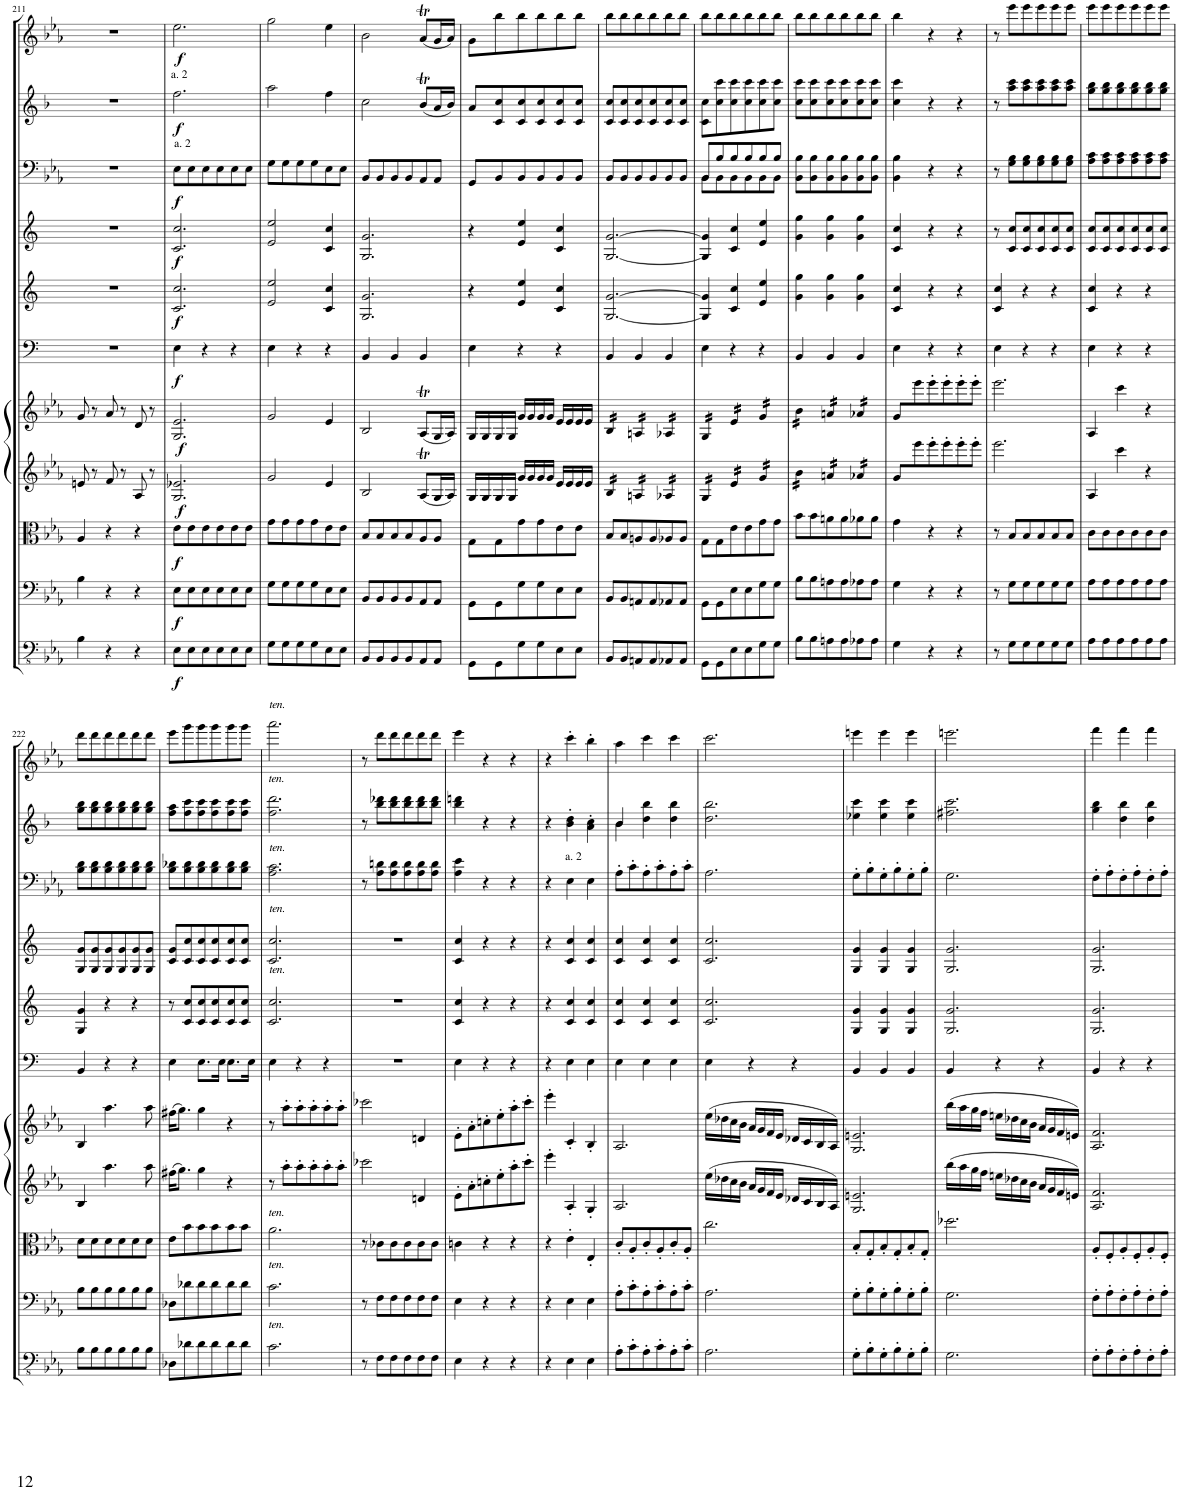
**kern	**dynam	**kern	**dynam	**kern	**dynam	**kern	**dynam	**kern	**dynam	**kern	**dynam	**kern	**dynam	**kern	**dynam	**kern	**dynam	**kern	**text	**dynam	**kern	**dynam
*part11	*part11	*part10	*part10	*part9	*part9	*part8	*part8	*part7	*part7	*part6	*part6	*part5	*part5	*part4	*part4	*part3	*part3	*part2	*part2	*part2	*part1	*part1
*staff11	*staff11	*staff10	*staff10	*staff9	*staff9	*staff8	*staff8	*staff7	*staff7	*staff6	*staff6	*staff5	*staff5	*staff4	*staff4	*staff3	*staff3	*staff2	*staff2	*staff2	*staff1	*staff1
*I"Basso.	*	*I"Violoncello.	*	*I"Viola.	*	*I"Violino II.	*	*I"Violino I.	*	*I"Timpani in Es. B.	*	*I"Trombe in Es.	*	*I"Corni in Es.	*	*I"Fagotti.	*	*I"Clarinetti in B.	*	*	*I"Flauto.	*
*	*	*	*	*	*	*	*	*	*	*I'Timp	*	*	*	*	*	*	*	*I'Cl	*	*	*I'Fl	*
!!LO:PB:g=z
*clefFv4	*	*clefF4	*	*clefC3	*	*clefG2	*	*clefG2	*	*clefF4	*	*clefG2	*	*clefG2	*	*clefF4	*	*clefG2	*	*	*clefG2	*
*	*	*	*	*	*	*	*	*	*	*	*	*Trd-2c-3	*	*Trd5c9	*	*	*	*Trd1c2	*	*	*	*
*k[b-e-a-]	*	*k[b-e-a-]	*	*k[b-e-a-]	*	*k[b-e-a-]	*	*k[b-e-a-]	*	*k[b-e-a-]	*	*k[]	*	*k[]	*	*k[b-e-a-]	*	*k[b-]	*	*	*k[b-e-a-]	*
*M3/4	*	*M3/4	*	*M3/4	*	*M3/4	*	*M3/4	*	*M3/4	*	*M3/4	*	*M3/4	*	*M3/4	*	*M3/4	*	*	*M3/4	*
=211	=211	=211	=211	=211	=211	=211	=211	=211	=211	=211	=211	=211	=211	=211	=211	=211	=211	=211	=211	=211	=211	=211
4BB-\	.	4B-\	.	4A-/	.	8en/	.	8g/	.	2.r	.	2.r	.	2.r	.	2.r	.	2.r	.	.	2.r	.
.	.	.	.	.	.	8r	.	8r	.	.	.	.	.	.	.	.	.	.	.	.	.	.
4r	.	4r	.	4r	.	8f/	.	8a-/	.	.	.	.	.	.	.	.	.	.	.	.	.	.
.	.	.	.	.	.	8r	.	8r	.	.	.	.	.	.	.	.	.	.	.	.	.	.
4r	.	4r	.	4r	.	8A-/	.	8d/	.	.	.	.	.	.	.	.	.	.	.	.	.	.
.	.	.	.	.	.	8r	.	8r	.	.	.	.	.	.	.	.	.	.	.	.	.	.
=212	=212	=212	=212	=212	=212	=212	=212	=212	=212	=212	=212	=212	=212	=212	=212	=212	=212	=212	=212	=212	=212	=212
!	!	!	!	!	!	!	!	!	!	!	!	!	!	!	!	!	!	!LO:TX:a:t=a. 2	!	!	!	!
!	!	!	!	!	!	!	!	!	!	!	!	!	!	!	!	!LO:TX:a:t=a. 2	!	!	!	!	!	!
!	!LO:DY:b	!	!LO:DY:b	!	!LO:DY:b	!	!LO:DY:b	!	!LO:DY:b	!	!LO:DY:b	!	!LO:DY:b	!	!LO:DY:b	!	!LO:DY:b	!	!	!LO:DY:b	!	!LO:DY:b
8EE-\L	f	8E-\L	f	8e-\L	f	2.G/ 2.e-X/	f	2.G/ 2.e-/	f	4E-\	f	2.c/ 2.cc/	f	2.c/ 2.cc/	f	8E-\L	f	2.ff\	.	f	2.ee-\	f
8EE-\	.	8E-\	.	8e-\	.	.	.	.	.	.	.	.	.	.	.	8E-\	.	.	.	.	.	.
8EE-\	.	8E-\	.	8e-\	.	.	.	.	.	4r	.	.	.	.	.	8E-\	.	.	.	.	.	.
8EE-\	.	8E-\	.	8e-\	.	.	.	.	.	.	.	.	.	.	.	8E-\	.	.	.	.	.	.
8EE-\	.	8E-\	.	8e-\	.	.	.	.	.	4r	.	.	.	.	.	8E-\	.	.	.	.	.	.
8EE-\J	.	8E-\J	.	8e-\J	.	.	.	.	.	.	.	.	.	.	.	8E-\J	.	.	.	.	.	.
=213	=213	=213	=213	=213	=213	=213	=213	=213	=213	=213	=213	=213	=213	=213	=213	=213	=213	=213	=213	=213	=213	=213
8GG\L	.	8G\L	.	8g\L	.	2g/	.	2g/	.	4E-\	.	2e/ 2ee/	.	2e/ 2ee/	.	8G\L	.	2aa\	.	.	2gg\	.
8GG\	.	8G\	.	8g\	.	.	.	.	.	.	.	.	.	.	.	8G\	.	.	.	.	.	.
8GG\	.	8G\	.	8g\	.	.	.	.	.	4r	.	.	.	.	.	8G\	.	.	.	.	.	.
8GG\	.	8G\	.	8g\	.	.	.	.	.	.	.	.	.	.	.	8G\	.	.	.	.	.	.
8EE-\	.	8E-\	.	8e-\	.	4e-/	.	4e-/	.	4r	.	4c/ 4cc/	.	4c/ 4cc/	.	8E-\	.	4ff\	.	.	4ee-\	.
8EE-\J	.	8E-\J	.	8e-\J	.	.	.	.	.	.	.	.	.	.	.	8E-\J	.	.	.	.	.	.
=214	=214	=214	=214	=214	=214	=214	=214	=214	=214	=214	=214	=214	=214	=214	=214	=214	=214	=214	=214	=214	=214	=214
8BBB-/L	.	8BB-/L	.	8B-/L	.	2B-/	.	2B-/	.	4BB-/	.	2.G/ 2.g/	.	2.G/ 2.g/	.	8BB-/L	.	2cc\	.	.	2b-\	.
8BBB-/	.	8BB-/	.	8B-/	.	.	.	.	.	.	.	.	.	.	.	8BB-/	.	.	.	.	.	.
8BBB-/	.	8BB-/	.	8B-/	.	.	.	.	.	4BB-/	.	.	.	.	.	8BB-/	.	.	.	.	.	.
8BBB-/	.	8BB-/	.	8B-/	.	.	.	.	.	.	.	.	.	.	.	8BB-/	.	.	.	.	.	.
8AAA-/	.	8AA-/	.	8A-/	.	(8A-T/L	.	(8A-T/L	.	4BB-/	.	.	.	.	.	8AA-/	.	(8b-T/L	.	.	(8a-T/L	.
8AAA-/J	.	8AA-/J	.	8A-/J	.	16G/L	.	16G/L	.	.	.	.	.	.	.	8AA-/J	.	16a/L	.	.	16g/L	.
.	.	.	.	.	.	16A-/JJ)	.	16A-/JJ)	.	.	.	.	.	.	.	.	.	16b-/JJ)	.	.	16a-/JJ)	.
=215	=215	=215	=215	=215	=215	=215	=215	=215	=215	=215	=215	=215	=215	=215	=215	=215	=215	=215	=215	=215	=215	=215
8GGG\L	.	8GG\L	.	8G\L	.	16G/LL	.	16G/LL	.	4E-\	.	4r	.	4r	.	8GG/L	.	8a/L	.	.	8g\L	.
.	.	.	.	.	.	16G/	.	16G/	.	.	.	.	.	.	.	.	.	.	.	.	.	.
8GGG\	.	8GG\	.	8G\	.	16G/	.	16G/	.	.	.	.	.	.	.	8BB-/	.	8c/ 8cc/	.	.	8bb-\	.
.	.	.	.	.	.	16G/JJ	.	16G/JJ	.	.	.	.	.	.	.	.	.	.	.	.	.	.
8GG\	.	8G\	.	8g\	.	16g/LL	.	16g/LL	.	4r	.	4e/ 4ee/	.	4e/ 4ee/	.	8BB-/	.	8c/ 8cc/	.	.	8bb-\	.
.	.	.	.	.	.	16g/	.	16g/	.	.	.	.	.	.	.	.	.	.	.	.	.	.
8GG\	.	8G\	.	8g\	.	16g/	.	16g/	.	.	.	.	.	.	.	8BB-/	.	8c/ 8cc/	.	.	8bb-\	.
.	.	.	.	.	.	16g/JJ	.	16g/JJ	.	.	.	.	.	.	.	.	.	.	.	.	.	.
8EE-\	.	8E-\	.	8e-\	.	16e-/LL	.	16e-/LL	.	4r	.	4c/ 4cc/	.	4c/ 4cc/	.	8BB-/	.	8c/ 8cc/	.	.	8bb-\	.
.	.	.	.	.	.	16e-/	.	16e-/	.	.	.	.	.	.	.	.	.	.	.	.	.	.
8EE-\J	.	8E-\J	.	8e-\J	.	16e-/	.	16e-/	.	.	.	.	.	.	.	8BB-/J	.	8c/ 8cc/J	.	.	8bb-\J	.
.	.	.	.	.	.	16e-/JJ	.	16e-/JJ	.	.	.	.	.	.	.	.	.	.	.	.	.	.
=216	=216	=216	=216	=216	=216	=216	=216	=216	=216	=216	=216	=216	=216	=216	=216	=216	=216	=216	=216	=216	=216	=216
*	*	*	*	*	*	*tremolo	*	*	*	*	*	*	*	*	*	*	*	*	*	*	*	*
*	*	*	*	*	*	*	*	*tremolo	*	*	*	*	*	*	*	*	*	*	*	*	*	*
8BBB-/L	.	8BB-/L	.	8B-/L	.	16B-/LL	.	16B-/LL	.	4BB-/	.	[2.G/ [2.g/	.	[2.G/ [2.g/	.	8BB-/L	.	8c/ 8cc/L	.	.	8bb-\L	.
.	.	.	.	.	.	16B-/	.	16B-/	.	.	.	.	.	.	.	.	.	.	.	.	.	.
8BBB-/	.	8BB-/	.	8B-/	.	16B-/	.	16B-/	.	.	.	.	.	.	.	8BB-/	.	8c/ 8cc/	.	.	8bb-\	.
.	.	.	.	.	.	16B-/JJ	.	16B-/JJ	.	.	.	.	.	.	.	.	.	.	.	.	.	.
8AAAn/	.	8AAn/	.	8An/	.	16An/LL	.	16An/LL	.	4BB-/	.	.	.	.	.	8BB-/	.	8c/ 8cc/	.	.	8bb-\	.
.	.	.	.	.	.	16An/	.	16An/	.	.	.	.	.	.	.	.	.	.	.	.	.	.
8AAA/	.	8AA/	.	8A/	.	16An/	.	16An/	.	.	.	.	.	.	.	8BB-/	.	8c/ 8cc/	.	.	8bb-\	.
.	.	.	.	.	.	16An/JJ	.	16An/JJ	.	.	.	.	.	.	.	.	.	.	.	.	.	.
8AAA-X/	.	8AA-X/	.	8A-X/	.	16A-X/LL	.	16A-X/LL	.	4BB-/	.	.	.	.	.	8BB-/	.	8c/ 8cc/	.	.	8bb-\	.
.	.	.	.	.	.	16A-X/	.	16A-X/	.	.	.	.	.	.	.	.	.	.	.	.	.	.
8AAA-/J	.	8AA-/J	.	8A-/J	.	16A-X/	.	16A-X/	.	.	.	.	.	.	.	8BB-/J	.	8c/ 8cc/J	.	.	8bb-\J	.
.	.	.	.	.	.	16A-X/JJ	.	16A-X/JJ	.	.	.	.	.	.	.	.	.	.	.	.	.	.
=217	=217	=217	=217	=217	=217	=217	=217	=217	=217	=217	=217	=217	=217	=217	=217	=217	=217	=217	=217	=217	=217	=217
*	*	*	*	*	*	*	*	*	*	*	*	*	*	*	*	*^	*	*	*	*	*	*
8GGG\L	.	8GG\L	.	8G\L	.	16G/LL	.	16G/LL	.	4E-\	.	4G/] 4g/]	.	4G/] 4g/]	.	8BB-/L	8BB-\L	.	8c\ 8cc\L	.	.	8bb-\L	.
.	.	.	.	.	.	16G/	.	16G/	.	.	.	.	.	.	.	.	.	.	.	.	.	.	.
8GGG\	.	8GG\	.	8G\	.	16G/	.	16G/	.	.	.	.	.	.	.	8B-/	8BB-\	.	8cc\ 8ccc\	.	.	8bb-\	.
.	.	.	.	.	.	16G/JJ	.	16G/JJ	.	.	.	.	.	.	.	.	.	.	.	.	.	.	.
8EE-\	.	8E-\	.	8e-\	.	16e-/LL	.	16e-/LL	.	4r	.	4c/ 4cc/	.	4c/ 4cc/	.	8B-/	8BB-\	.	8cc\ 8ccc\	.	.	8bb-\	.
.	.	.	.	.	.	16e-/	.	16e-/	.	.	.	.	.	.	.	.	.	.	.	.	.	.	.
8EE-\	.	8E-\	.	8e-\	.	16e-/	.	16e-/	.	.	.	.	.	.	.	8B-/	8BB-\	.	8cc\ 8ccc\	.	.	8bb-\	.
.	.	.	.	.	.	16e-/JJ	.	16e-/JJ	.	.	.	.	.	.	.	.	.	.	.	.	.	.	.
8GG\	.	8G\	.	8g\	.	16g/LL	.	16g/LL	.	4r	.	4e/ 4ee/	.	4e/ 4ee/	.	8B-/	8BB-\	.	8cc\ 8ccc\	.	.	8bb-\	.
.	.	.	.	.	.	16g/	.	16g/	.	.	.	.	.	.	.	.	.	.	.	.	.	.	.
!	!	!	!	!	!	!	!	!	!	!	!	!	!	!	!	!	!	!	!	!LO:LY:b	!	!	!
8GG\J	.	8G\J	.	8g\J	.	16g/	.	16g/	.	.	.	.	.	.	.	8B-/J	8BB-\J	.	8cc\ 8ccc\J	.	.	8bb-\J	.
.	.	.	.	.	.	16g/JJ	.	16g/JJ	.	.	.	.	.	.	.	.	.	.	.	.	.	.	.
*	*	*	*	*	*	*	*	*	*	*	*	*	*	*	*	*v	*v	*	*	*	*	*	*
=218	=218	=218	=218	=218	=218	=218	=218	=218	=218	=218	=218	=218	=218	=218	=218	=218	=218	=218	=218	=218	=218	=218
8BB-\L	.	8B-\L	.	8b-\L	.	16b-\LL	.	16b-\LL	.	4BB-/	.	4g\ 4gg\	.	4g\ 4gg\	.	8BB-\ 8B-\L	.	8cc\ 8ccc\L	.	.	8bb-\L	.
.	.	.	.	.	.	16b-\	.	16b-\	.	.	.	.	.	.	.	.	.	.	.	.	.	.
8BB-\	.	8B-\	.	8b-\	.	16b-\	.	16b-\	.	.	.	.	.	.	.	8BB-\ 8B-\	.	8cc\ 8ccc\	.	.	8bb-\	.
.	.	.	.	.	.	16b-\JJ	.	16b-\JJ	.	.	.	.	.	.	.	.	.	.	.	.	.	.
8AAn\	.	8An\	.	8an\	.	16an/LL	.	16an/LL	.	4BB-/	.	4g\ 4gg\	.	4g\ 4gg\	.	8BB-\ 8B-\	.	8cc\ 8ccc\	.	.	8bb-\	.
.	.	.	.	.	.	16an/	.	16an/	.	.	.	.	.	.	.	.	.	.	.	.	.	.
8AA\	.	8A\	.	8a\	.	16an/	.	16an/	.	.	.	.	.	.	.	8BB-\ 8B-\	.	8cc\ 8ccc\	.	.	8bb-\	.
.	.	.	.	.	.	16an/JJ	.	16an/JJ	.	.	.	.	.	.	.	.	.	.	.	.	.	.
8AA-X\	.	8A-X\	.	8a-X\	.	16a-X/LL	.	16a-X/LL	.	4BB-/	.	4g\ 4gg\	.	4g\ 4gg\	.	8BB-\ 8B-\	.	8cc\ 8ccc\	.	.	8bb-\	.
.	.	.	.	.	.	16a-X/	.	16a-X/	.	.	.	.	.	.	.	.	.	.	.	.	.	.
8AA-\J	.	8A-\J	.	8a-\J	.	16a-X/	.	16a-X/	.	.	.	.	.	.	.	8BB-\ 8B-\J	.	8cc\ 8ccc\J	.	.	8bb-\J	.
.	.	.	.	.	.	16a-X/JJ	.	16a-X/JJ	.	.	.	.	.	.	.	.	.	.	.	.	.	.
*	*	*	*	*	*	*	*	*Xtremolo	*	*	*	*	*	*	*	*	*	*	*	*	*	*
*	*	*	*	*	*	*Xtremolo	*	*	*	*	*	*	*	*	*	*	*	*	*	*	*	*
=219	=219	=219	=219	=219	=219	=219	=219	=219	=219	=219	=219	=219	=219	=219	=219	=219	=219	=219	=219	=219	=219	=219
4GG\	.	4G\	.	4g\	.	8g/L	.	8g/L	.	4E-\	.	4c/ 4cc/	.	4c/ 4cc/	.	4BB-\ 4B-\	.	4cc\ 4ccc\	.	.	4bb-\	.
.	.	.	.	.	.	8eee-\	.	8eee-\	.	.	.	.	.	.	.	.	.	.	.	.	.	.
4r	.	4r	.	4r	.	8eee-'\	.	8eee-'\	.	4r	.	4r	.	4r	.	4r	.	4r	.	.	4r	.
.	.	.	.	.	.	8eee-'\	.	8eee-'\	.	.	.	.	.	.	.	.	.	.	.	.	.	.
4r	.	4r	.	4r	.	8eee-'\	.	8eee-'\	.	4r	.	4r	.	4r	.	4r	.	4r	.	.	4r	.
.	.	.	.	.	.	8eee-'\J	.	8eee-'\J	.	.	.	.	.	.	.	.	.	.	.	.	.	.
=220	=220	=220	=220	=220	=220	=220	=220	=220	=220	=220	=220	=220	=220	=220	=220	=220	=220	=220	=220	=220	=220	=220
8r	.	8r	.	8r	.	2.eee-\	.	2.eee-\	.	4E-\	.	4c/ 4cc/	.	8r	.	8r	.	8r	.	.	8r	.
8GG\L	.	8G\L	.	8B-/L	.	.	.	.	.	.	.	.	.	8c/ 8cc/L	.	8G\ 8B-\L	.	8aa\ 8ccc\L	.	.	8eee-\L	.
8GG\	.	8G\	.	8B-/	.	.	.	.	.	4r	.	4r	.	8c/ 8cc/	.	8G\ 8B-\	.	8aa\ 8ccc\	.	.	8eee-\	.
8GG\	.	8G\	.	8B-/	.	.	.	.	.	.	.	.	.	8c/ 8cc/	.	8G\ 8B-\	.	8aa\ 8ccc\	.	.	8eee-\	.
8GG\	.	8G\	.	8B-/	.	.	.	.	.	4r	.	4r	.	8c/ 8cc/	.	8G\ 8B-\	.	8aa\ 8ccc\	.	.	8eee-\	.
8GG\J	.	8G\J	.	8B-/J	.	.	.	.	.	.	.	.	.	8c/ 8cc/J	.	8G\ 8B-\J	.	8aa\ 8ccc\J	.	.	8eee-\J	.
=221	=221	=221	=221	=221	=221	=221	=221	=221	=221	=221	=221	=221	=221	=221	=221	=221	=221	=221	=221	=221	=221	=221
8AA-\L	.	8A-\L	.	8c\L	.	4A-/	.	4A-/	.	4E-\	.	4c/ 4cc/	.	8c/ 8cc/L	.	8A-\ 8c\L	.	8gg\ 8bb-\L	.	.	8eee-\L	.
8AA-\	.	8A-\	.	8c\	.	.	.	.	.	.	.	.	.	8c/ 8cc/	.	8A-\ 8c\	.	8gg\ 8bb-\	.	.	8eee-\	.
8AA-\	.	8A-\	.	8c\	.	4ccc\	.	4ccc\	.	4r	.	4r	.	8c/ 8cc/	.	8A-\ 8c\	.	8gg\ 8bb-\	.	.	8eee-\	.
8AA-\	.	8A-\	.	8c\	.	.	.	.	.	.	.	.	.	8c/ 8cc/	.	8A-\ 8c\	.	8gg\ 8bb-\	.	.	8eee-\	.
8AA-\	.	8A-\	.	8c\	.	4r	.	4r	.	4r	.	4r	.	8c/ 8cc/	.	8A-\ 8c\	.	8gg\ 8bb-\	.	.	8eee-\	.
8AA-\J	.	8A-\J	.	8c\J	.	.	.	.	.	.	.	.	.	8c/ 8cc/J	.	8A-\ 8c\J	.	8gg\ 8bb-\J	.	.	8eee-\J	.
!!LO:LB:g=z
=222	=222	=222	=222	=222	=222	=222	=222	=222	=222	=222	=222	=222	=222	=222	=222	=222	=222	=222	=222	=222	=222	=222
8BB-\L	.	8B-\L	.	8d\L	.	4B-/	.	4B-/	.	4BB-/	.	4G/ 4g/	.	8G/ 8g/L	.	8B-\ 8d\L	.	8gg\ 8bb-\L	.	.	8ddd\L	.
8BB-\	.	8B-\	.	8d\	.	.	.	.	.	.	.	.	.	8G/ 8g/	.	8B-\ 8d\	.	8gg\ 8bb-\	.	.	8ddd\	.
8BB-\	.	8B-\	.	8d\	.	4.aa-\	.	4.aa-\	.	4r	.	4r	.	8G/ 8g/	.	8B-\ 8d\	.	8gg\ 8bb-\	.	.	8ddd\	.
8BB-\	.	8B-\	.	8d\	.	.	.	.	.	.	.	.	.	8G/ 8g/	.	8B-\ 8d\	.	8gg\ 8bb-\	.	.	8ddd\	.
8BB-\	.	8B-\	.	8d\	.	.	.	.	.	4r	.	4r	.	8G/ 8g/	.	8B-\ 8d\	.	8gg\ 8bb-\	.	.	8ddd\	.
8BB-\J	.	8B-\J	.	8d\J	.	8aa-\	.	8aa-\	.	.	.	.	.	8G/ 8g/J	.	8B-\ 8d\J	.	8gg\ 8bb-\J	.	.	8ddd\J	.
=223	=223	=223	=223	=223	=223	=223	=223	=223	=223	=223	=223	=223	=223	=223	=223	=223	=223	=223	=223	=223	=223	=223
8DD-X\L	.	8D-X\L	.	8e-\L	.	(16ff#X\KL	.	(16ff#X\KL	.	4E-\	.	8r	.	8c/ 8g/L	.	8B-\ 8d-X\L	.	8ff\ 8aa\L	.	.	8eee-\L	.
.	.	.	.	.	.	8.gg'<\J)	.	8.gg'<\J)	.	.	.	.	.	.	.	.	.	.	.	.	.	.
8D-X\	.	8d-X\	.	8b-\	.	.	.	.	.	.	.	8c/ 8cc/L	.	8c/ 8cc/	.	8B-\ 8d-\	.	8ff\ 8ccc\	.	.	8ggg\	.
8D-\	.	8d-\	.	8b-\	.	4gg\	.	4gg\	.	8.E-\L	.	8c/ 8cc/	.	8c/ 8cc/	.	8B-\ 8d-\	.	8ff\ 8ccc\	.	.	8ggg\	.
8D-\	.	8d-\	.	8b-\	.	.	.	.	.	.	.	8c/ 8cc/	.	8c/ 8cc/	.	8B-\ 8d-\	.	8ff\ 8ccc\	.	.	8ggg\	.
.	.	.	.	.	.	.	.	.	.	16E-\Jk	.	.	.	.	.	.	.	.	.	.	.	.
8D-\	.	8d-\	.	8b-\	.	4r	.	4r	.	8.E-\L	.	8c/ 8cc/	.	8c/ 8cc/	.	8B-\ 8d-\	.	8ff\ 8ccc\	.	.	8ggg\	.
8D-\J	.	8d-\J	.	8b-\J	.	.	.	.	.	.	.	8c/ 8cc/J	.	8c/ 8cc/J	.	8B-\ 8d-\J	.	8ff\ 8ccc\J	.	.	8ggg\J	.
.	.	.	.	.	.	.	.	.	.	16E-\Jk	.	.	.	.	.	.	.	.	.	.	.	.
=224	=224	=224	=224	=224	=224	=224	=224	=224	=224	=224	=224	=224	=224	=224	=224	=224	=224	=224	=224	=224	=224	=224
!	!	!	!	!	!	!	!	!	!	!	!	!	!	!	!	!	!	!	!	!	!LO:TX:a:i:t=ten.	!
!	!	!	!	!	!	!	!	!	!	!	!	!	!	!	!	!	!	!LO:TX:a:i:t=ten.	!	!	!	!
!	!	!	!	!	!	!	!	!	!	!	!	!	!	!	!	!LO:TX:a:i:t=ten.	!	!	!	!	!	!
!	!	!	!	!	!	!	!	!	!	!	!	!	!	!LO:TX:a:i:t=ten.	!	!	!	!	!	!	!	!
!	!	!	!	!	!	!	!	!	!	!	!	!LO:TX:a:i:t=ten.	!	!	!	!	!	!	!	!	!	!
!	!	!	!	!LO:TX:a:i:t=ten.	!	!	!	!	!	!	!	!	!	!	!	!	!	!	!	!	!	!
!	!	!LO:TX:a:i:t=ten.	!	!	!	!	!	!	!	!	!	!	!	!	!	!	!	!	!	!	!	!
!LO:TX:a:i:t=ten.	!	!	!	!	!	!	!	!	!	!	!	!	!	!	!	!	!	!	!	!	!	!
2.C\	.	2.c\	.	2.a-\	.	8r	.	8r	.	4E-\	.	2.c/ 2.cc/	.	2.c/ 2.cc/	.	2.A-\ 2.c\	.	2.ff\ 2.ddd\	.	.	2.aaa-\	.
.	.	.	.	.	.	8aa-'\L	.	8aa-'\L	.	.	.	.	.	.	.	.	.	.	.	.	.	.
.	.	.	.	.	.	8aa-'\	.	8aa-'\	.	4r	.	.	.	.	.	.	.	.	.	.	.	.
.	.	.	.	.	.	8aa-'\	.	8aa-'\	.	.	.	.	.	.	.	.	.	.	.	.	.	.
.	.	.	.	.	.	8aa-'\	.	8aa-'\	.	4r	.	.	.	.	.	.	.	.	.	.	.	.
.	.	.	.	.	.	8aa-'\J	.	8aa-'\J	.	.	.	.	.	.	.	.	.	.	.	.	.	.
=225	=225	=225	=225	=225	=225	=225	=225	=225	=225	=225	=225	=225	=225	=225	=225	=225	=225	=225	=225	=225	=225	=225
8r	.	8r	.	8r	.	2ccc-X\	.	2ccc-X\	.	2.r	.	2.r	.	2.r	.	8r	.	8r	.	.	8r	.
8FF\L	.	8F\L	.	8c-X\L	.	.	.	.	.	.	.	.	.	.	.	8A-\ 8dn\L	.	8bb-\ 8ddd-X\L	.	.	8ddd\L	.
8FF\	.	8F\	.	8c-\	.	.	.	.	.	.	.	.	.	.	.	8A-\ 8d\	.	8bb-\ 8ddd-\	.	.	8ddd\	.
8FF\	.	8F\	.	8c-\	.	.	.	.	.	.	.	.	.	.	.	8A-\ 8d\	.	8bb-\ 8ddd-\	.	.	8ddd\	.
8FF\	.	8F\	.	8c-\	.	4dn/	.	4dn/	.	.	.	.	.	.	.	8A-\ 8d\	.	8bb-\ 8ddd-\	.	.	8ddd\	.
8FF\J	.	8F\J	.	8c-\J	.	.	.	.	.	.	.	.	.	.	.	8A-\ 8d\J	.	8bb-\ 8ddd-\J	.	.	8ddd\J	.
=226	=226	=226	=226	=226	=226	=226	=226	=226	=226	=226	=226	=226	=226	=226	=226	=226	=226	=226	=226	=226	=226	=226
4EE-\	.	4E-\	.	4cn\	.	8e-'\L	.	8e-'\L	.	4E-\	.	4c/ 4cc/	.	4c/ 4cc/	.	4A-\ 4e-\	.	4bb-\ 4dddn\	.	.	4eee-\	.
.	.	.	.	.	.	8a-'\	.	8a-'\	.	.	.	.	.	.	.	.	.	.	.	.	.	.
4r	.	4r	.	4r	.	8ccn'\	.	8ccn'\	.	4r	.	4r	.	4r	.	4r	.	4r	.	.	4r	.
.	.	.	.	.	.	8ee-'\	.	8ee-'\	.	.	.	.	.	.	.	.	.	.	.	.	.	.
4r	.	4r	.	4r	.	8aa-'\	.	8aa-'\	.	4r	.	4r	.	4r	.	4r	.	4r	.	.	4r	.
.	.	.	.	.	.	8ccc'\J	.	8ccc'\J	.	.	.	.	.	.	.	.	.	.	.	.	.	.
=227	=227	=227	=227	=227	=227	=227	=227	=227	=227	=227	=227	=227	=227	=227	=227	=227	=227	=227	=227	=227	=227	=227
4r	.	4r	.	4r	.	4eee-'\	.	4eee-'\	.	4r	.	4r	.	4r	.	4r	.	4r	.	.	4r	.
!	!	!	!	!	!	!	!	!	!	!	!	!	!	!	!	!LO:TX:a:t=a. 2	!	!	!	!	!	!
4EE-\	.	4E-\	.	4e-'\	.	4A-'/	.	4c'/	.	4E-\	.	4c/ 4cc/	.	4c/ 4cc/	.	4E-\	.	4b-\' 4dd\'	.	.	4ccc'\	.
4EE-\	.	4E-\	.	4E-'/	.	4G'/	.	4B-'/	.	4E-\	.	4c/ 4cc/	.	4c/ 4cc/	.	4E-\	.	4a\' 4cc\'	.	.	4bb-'\	.
=228	=228	=228	=228	=228	=228	=228	=228	=228	=228	=228	=228	=228	=228	=228	=228	=228	=228	=228	=228	=228	=228	=228
*	*	*	*	*	*	*	*	*	*	*	*	*	*	*	*	*	*	*^	*	*	*	*
8AA-'\L	.	8A-'\L	.	8c'/L	.	2.A-/	.	2.A-/	.	4E-\	.	4c/ 4cc/	.	4c/ 4cc/	.	8A-'\L	.	4b-/	4b-\	.	.	4aa-\	.
8C'\	.	8c'\	.	8A-'/	.	.	.	.	.	.	.	.	.	.	.	8c'\	.	.	.	.	.	.	.
8AA-'\	.	8A-'\	.	8c'/	.	.	.	.	.	4E-\	.	4c/ 4cc/	.	4c/ 4cc/	.	8A-'\	.	4dd\ 4bb-\	2ryy	.	.	4ccc\	.
8C'\	.	8c'\	.	8A-'/	.	.	.	.	.	.	.	.	.	.	.	8c'\	.	.	.	.	.	.	.
8AA-'\	.	8A-'\	.	8c'/	.	.	.	.	.	4E-\	.	4c/ 4cc/	.	4c/ 4cc/	.	8A-'\	.	4dd\ 4bb-\	.	.	.	4ccc\	.
8C'\J	.	8c'\J	.	8A-'/J	.	.	.	.	.	.	.	.	.	.	.	8c'\J	.	.	.	.	.	.	.
*	*	*	*	*	*	*	*	*	*	*	*	*	*	*	*	*	*	*v	*v	*	*	*	*
=229	=229	=229	=229	=229	=229	=229	=229	=229	=229	=229	=229	=229	=229	=229	=229	=229	=229	=229	=229	=229	=229	=229
2.AA-\	.	2.A-\	.	2.cc\	.	(16ee-\LL	.	(16ee-\LL	.	4E-\	.	2.c/ 2.cc/	.	2.c/ 2.cc/	.	2.A-\	.	2.dd\ 2.bb-\	.	.	2.ccc\	.
.	.	.	.	.	.	16dd-X\	.	16dd-X\	.	.	.	.	.	.	.	.	.	.	.	.	.	.
.	.	.	.	.	.	16cc\	.	16cc\	.	.	.	.	.	.	.	.	.	.	.	.	.	.
.	.	.	.	.	.	16b-\JJ	.	16b-\JJ	.	.	.	.	.	.	.	.	.	.	.	.	.	.
.	.	.	.	.	.	16a-/LL	.	16a-/LL	.	4r	.	.	.	.	.	.	.	.	.	.	.	.
.	.	.	.	.	.	16g/	.	16g/	.	.	.	.	.	.	.	.	.	.	.	.	.	.
.	.	.	.	.	.	16f/	.	16f/	.	.	.	.	.	.	.	.	.	.	.	.	.	.
.	.	.	.	.	.	16e-/JJ	.	16e-/JJ	.	.	.	.	.	.	.	.	.	.	.	.	.	.
.	.	.	.	.	.	16d-X/LL	.	16d-X/LL	.	4r	.	.	.	.	.	.	.	.	.	.	.	.
.	.	.	.	.	.	16c/	.	16c/	.	.	.	.	.	.	.	.	.	.	.	.	.	.
.	.	.	.	.	.	16B-/	.	16B-/	.	.	.	.	.	.	.	.	.	.	.	.	.	.
.	.	.	.	.	.	16A-/JJ)	.	16A-/JJ)	.	.	.	.	.	.	.	.	.	.	.	.	.	.
=230	=230	=230	=230	=230	=230	=230	=230	=230	=230	=230	=230	=230	=230	=230	=230	=230	=230	=230	=230	=230	=230	=230
8GG'\L	.	8G'\L	.	8B-'/L	.	2.G/ 2.en/	.	2.G/ 2.en/	.	4BB-/	.	4G/ 4g/	.	4G/ 4g/	.	8G'\L	.	4ee-X\ 4ccc\	.	.	4eeen\	.
8BB-'\	.	8B-'\	.	8G'/	.	.	.	.	.	.	.	.	.	.	.	8B-'\	.	.	.	.	.	.
8GG'\	.	8G'\	.	8B-'/	.	.	.	.	.	4BB-/	.	4G/ 4g/	.	4G/ 4g/	.	8G'\	.	4ee-\ 4ccc\	.	.	4eee\	.
8BB-'\	.	8B-'\	.	8G'/	.	.	.	.	.	.	.	.	.	.	.	8B-'\	.	.	.	.	.	.
8GG'\	.	8G'\	.	8B-'/	.	.	.	.	.	4BB-/	.	4G/ 4g/	.	4G/ 4g/	.	8G'\	.	4ee-\ 4ccc\	.	.	4eee\	.
8BB-'\J	.	8B-'\J	.	8G'/J	.	.	.	.	.	.	.	.	.	.	.	8B-'\J	.	.	.	.	.	.
=231	=231	=231	=231	=231	=231	=231	=231	=231	=231	=231	=231	=231	=231	=231	=231	=231	=231	=231	=231	=231	=231	=231
2.GG\	.	2.G\	.	2.dd-X\	.	(16bb-\LL	.	(16bb-\LL	.	4BB-/	.	2.G/ 2.g/	.	2.G/ 2.g/	.	2.G\	.	2.ff#X\ 2.ccc\	.	.	2.eeen\	.
.	.	.	.	.	.	16aa-\	.	16aa-\	.	.	.	.	.	.	.	.	.	.	.	.	.	.
.	.	.	.	.	.	16gg\	.	16gg\	.	.	.	.	.	.	.	.	.	.	.	.	.	.
.	.	.	.	.	.	16ff\JJ	.	16ff\JJ	.	.	.	.	.	.	.	.	.	.	.	.	.	.
.	.	.	.	.	.	16een\LL	.	16een\LL	.	4r	.	.	.	.	.	.	.	.	.	.	.	.
.	.	.	.	.	.	16dd-X\	.	16dd-X\	.	.	.	.	.	.	.	.	.	.	.	.	.	.
.	.	.	.	.	.	16cc\	.	16cc\	.	.	.	.	.	.	.	.	.	.	.	.	.	.
.	.	.	.	.	.	16b-\JJ	.	16b-\JJ	.	.	.	.	.	.	.	.	.	.	.	.	.	.
.	.	.	.	.	.	16a-/LL	.	16a-/LL	.	4r	.	.	.	.	.	.	.	.	.	.	.	.
.	.	.	.	.	.	16g/	.	16g/	.	.	.	.	.	.	.	.	.	.	.	.	.	.
.	.	.	.	.	.	16f/	.	16f/	.	.	.	.	.	.	.	.	.	.	.	.	.	.
.	.	.	.	.	.	16en/JJ)	.	16en/JJ)	.	.	.	.	.	.	.	.	.	.	.	.	.	.
=232	=232	=232	=232	=232	=232	=232	=232	=232	=232	=232	=232	=232	=232	=232	=232	=232	=232	=232	=232	=232	=232	=232
8FF'\L	.	8F'\L	.	8A-'/L	.	2.A-/ 2.f/	.	2.A-/ 2.f/	.	4BB-/	.	2.G/ 2.g/	.	2.G/ 2.g/	.	8F'\L	.	4gg\ 4bb-\	.	.	4fff\	.
8AA-'\	.	8A-'\	.	8F'/	.	.	.	.	.	.	.	.	.	.	.	8A-'\	.	.	.	.	.	.
8FF'\	.	8F'\	.	8A-'/	.	.	.	.	.	4r	.	.	.	.	.	8F'\	.	4dd\ 4bb-\	.	.	4fff\	.
8AA-'\	.	8A-'\	.	8F'/	.	.	.	.	.	.	.	.	.	.	.	8A-'\	.	.	.	.	.	.
8FF'\	.	8F'\	.	8A-'/	.	.	.	.	.	4r	.	.	.	.	.	8F'\	.	4dd\ 4bb-\	.	.	4fff\	.
8AA-'\J	.	8A-'\J	.	8F'/J	.	.	.	.	.	.	.	.	.	.	.	8A-'\J	.	.	.	.	.	.
=	=	=	=	=	=	=	=	=	=	=	=	=	=	=	=	=	=	=	=	=	=	=
*-	*-	*-	*-	*-	*-	*-	*-	*-	*-	*-	*-	*-	*-	*-	*-	*-	*-	*-	*-	*-	*-	*-
